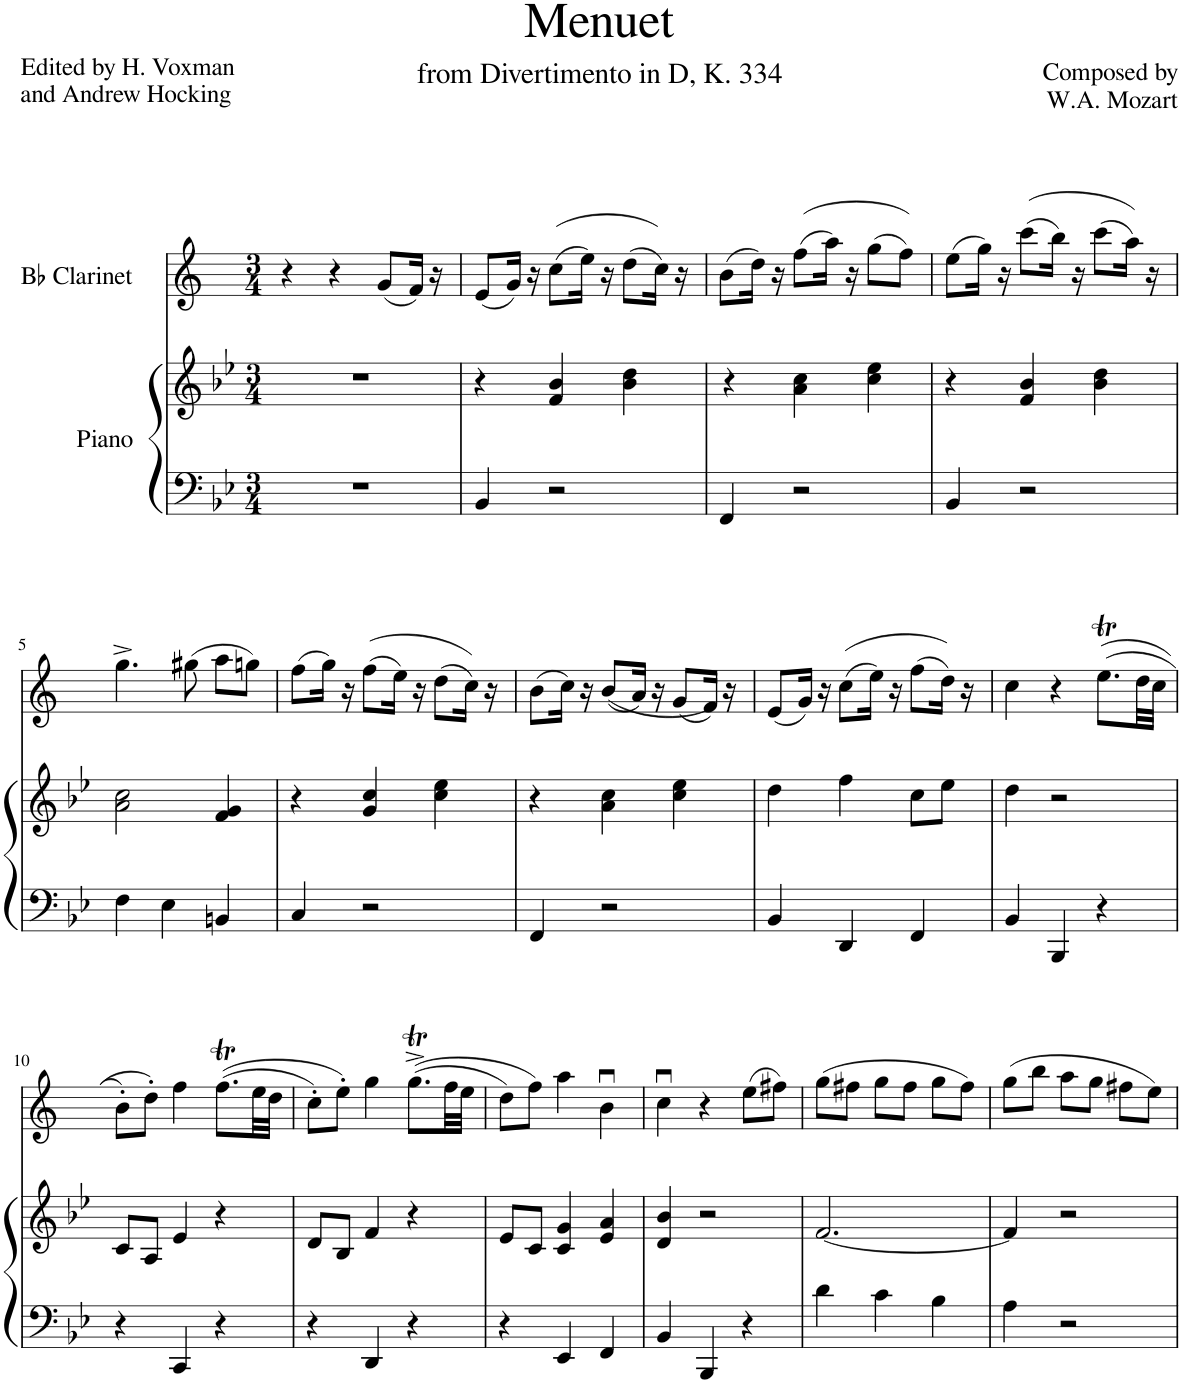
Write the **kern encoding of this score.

**kern	**kern	**kern
*part2	*part2	*part1
*staff3	*staff2	*staff1
*I"Piano	*	*I"Bb Clarinet
*I'Pno	*	*I'Cl
*clefF4	*clefG2	*clefG2
*	*	*Trd1c2
*k[b-e-]	*k[b-e-]	*k[]
*M3/4	*M3/4	*M3/4
=1	=1	=1
2.r	2.r	4r
.	.	4r
.	.	(8g/L
.	.	16f/Jk)
.	.	16r
=2	=2	=2
4BB-/	4r	(8e/L
.	.	16g/Jk)
.	.	16r
2r	4f/ 4b-/	((8cc\L
.	.	16ee\Jk)
.	.	16r
.	4b-\ 4dd\	(8dd\L
.	.	16cc\Jk))
.	.	16r
=3	=3	=3
4FF/	4r	(8b\L
.	.	16dd\Jk)
.	.	16r
2r	4a\ 4cc\	((8ff\L
.	.	16aa\Jk)
.	.	16r
.	4cc\ 4ee-\	(8gg\L
.	.	8ff\J))
=4	=4	=4
4BB-/	4r	(8ee\L
.	.	16gg\Jk)
.	.	16r
2r	4f/ 4b-/	((8ccc\L
.	.	16bb\Jk)
.	.	16r
.	4b-\ 4dd\	(8ccc\L
.	.	16aa\Jk))
.	.	16r
!!LO:LB:g=z
=5	=5	=5
4F\	2a\ 2cc\	4.gg^\
4E-\	.	.
.	.	(8gg#X\
4BBn/	4f/ 4g/	8aa\L
.	.	8ggn\J)
=6	=6	=6
4C/	4r	(8ff\L
.	.	16gg\Jk)
.	.	16r
2r	4g/ 4cc/	((8ff\L
.	.	16ee\Jk)
.	.	16r
.	4cc\ 4ee-\	(8dd\L
.	.	16cc\Jk))
.	.	16r
=7	=7	=7
4FF/	4r	(8b\L
.	.	16cc\Jk)
.	.	16r
2r	4a\ 4cc\	((8b/L
.	.	16a/Jk)
.	.	16r
.	4cc\ 4ee-\	(8g/L
.	.	16f/Jk))
.	.	16r
=8	=8	=8
4BB-/	4dd\	(8e/L
.	.	16g/Jk)
.	.	16r
4DD/	4ff\	((8cc\L
.	.	16ee\Jk)
.	.	16r
4FF/	8cc\L	(8ff\L
.	8ee-\J	16dd\Jk))
.	.	16r
=9	=9	=9
4BB-/	4dd\	4cc\
4BBB-/	2r	4r
4r	.	((8.eet\L
.	.	32dd\LL
.	.	32cc\JJJ
!!LO:LB:g=z
=10	=10	=10
4r	8c/L	8b'\L)
.	8A/J	8dd'\J)
4CC/	4e-/	4ff\
4r	4r	((8.ffT\L
.	.	32ee\LL
.	.	32dd\JJJ
=11	=11	=11
4r	8d/L	8cc'\L)
.	8B-/J	8ee'\J)
4DD/	4f/	4gg\
4r	4r	((8.ggT^\L
.	.	32ff\LL
.	.	32ee\JJJ
=12	=12	=12
4r	8e-/L	8dd\L)
.	8c/J	8ff\J)
4EE-/	4c/ 4g/	4aa\
4FF/	4e-/ 4a/	4bu\
=13	=13	=13
4BB-/	4d/ 4b-/	4ccu\
4BBB-/	2r	4r
4r	.	(8ee\L
.	.	8ff#X\J)
=14	=14	=14
4d\	[2.f/	(8gg\L
.	.	8ff#X\J
4c\	.	8gg\L
.	.	8ff#\J
4B-\	.	8gg\L
.	.	8ff#\J)
=15	=15	=15
4A\	4f/]	(8gg\L
.	.	8bb\J
2r	2r	8aa\L
.	.	8gg\J
.	.	8ff#X\L
.	.	8ee\J)
=	=	=
*-	*-	*-
